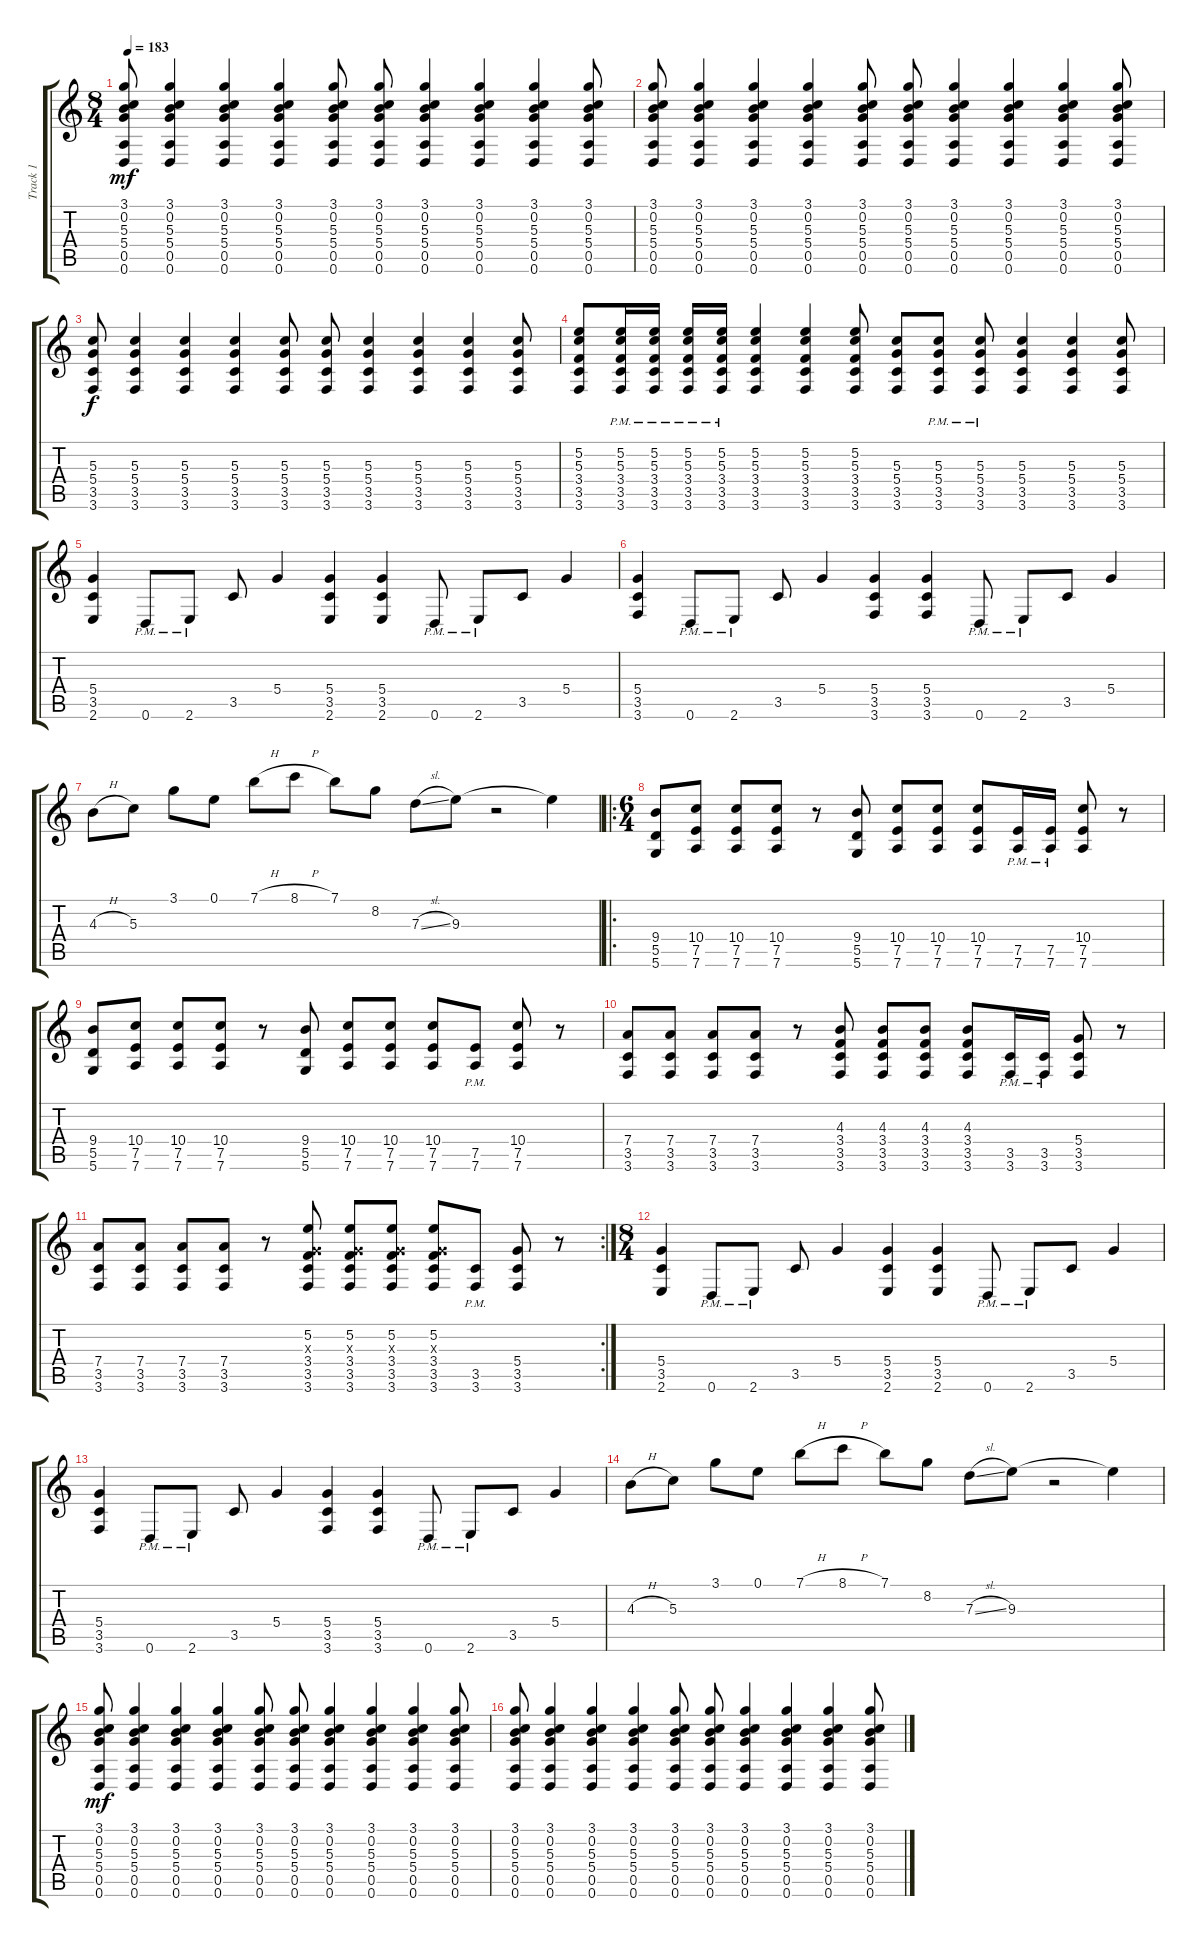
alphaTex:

\track ("Track 1" "Track 1") {instrument distortionguitar}
\staff {score tabs}
\tuning (E4 B3 G3 D3 A2 D2) {hide}
\ts (8 4)
\tempo 183
\clef g2
\ks c
(3.1 0.2 5.3 5.4 0.5 0.6).8{dy mf} (3.1 0.2 5.3 5.4 0.5 0.6).4 (3.1 0.2 5.3 5.4 0.5 0.6).4 (3.1 0.2 5.3 5.4 0.5 0.6).4 (3.1 0.2 5.3 5.4 0.5 0.6).8 (3.1 0.2 5.3 5.4 0.5 0.6).8 (3.1 0.2 5.3 5.4 0.5 0.6).4 (3.1 0.2 5.3 5.4 0.5 0.6).4 (3.1 0.2 5.3 5.4 0.5 0.6).4 (3.1 0.2 5.3 5.4 0.5 0.6).8 |
(3.1 0.2 5.3 5.4 0.5 0.6).8 (3.1 0.2 5.3 5.4 0.5 0.6).4 (3.1 0.2 5.3 5.4 0.5 0.6).4 (3.1 0.2 5.3 5.4 0.5 0.6).4 (3.1 0.2 5.3 5.4 0.5 0.6).8 (3.1 0.2 5.3 5.4 0.5 0.6).8 (3.1 0.2 5.3 5.4 0.5 0.6).4 (3.1 0.2 5.3 5.4 0.5 0.6).4 (3.1 0.2 5.3 5.4 0.5 0.6).4 (3.1 0.2 5.3 5.4 0.5 0.6).8 |
(5.3 5.4 3.5 3.6).8{dy f} (5.3 5.4 3.5 3.6).4 (5.3 5.4 3.5 3.6).4 (5.3 5.4 3.5 3.6).4 (5.3 5.4 3.5 3.6).8 (5.3 5.4 3.5 3.6).8 (5.3 5.4 3.5 3.6).4 (5.3 5.4 3.5 3.6).4 (5.3 5.4 3.5 3.6).4 (5.3 5.4 3.5 3.6).8 |
(5.2 5.3 3.4 3.5 3.6).8 (5.2{pm} 5.3{pm} 3.4{pm} 3.5{pm} 3.6{pm}).16 (5.2{pm} 5.3{pm} 3.4{pm} 3.5{pm} 3.6{pm}).16 (5.2{pm} 5.3{pm} 3.4{pm} 3.5{pm} 3.6{pm}).16 (5.2{pm} 5.3{pm} 3.4{pm} 3.5{pm} 3.6{pm}).16 (5.2 5.3 3.4 3.5 3.6).4 (5.2 5.3 3.4 3.5 3.6).4 (5.2 5.3 3.4 3.5 3.6).8 (5.3 5.4 3.5 3.6).8 (5.3{pm} 5.4{pm} 3.5{pm} 3.6{pm}).8 (5.3{pm} 5.4{pm} 3.5{pm} 3.6{pm}).8 (5.3 5.4 3.5 3.6).4 (5.3 5.4 3.5 3.6).4 (5.3 5.4 3.5 3.6).8 |
(5.4 3.5 2.6).4 0.6{pm}.8 2.6{pm}.8 3.5.8 5.4.4 (5.4 3.5 2.6).4 (5.4 3.5 2.6).4 0.6{pm}.8 2.6{pm}.8 3.5.8 5.4.4 |
(5.4 3.5 3.6).4 0.6{pm}.8 2.6{pm}.8 3.5.8 5.4.4 (5.4 3.5 3.6).4 (5.4 3.5 3.6).4 0.6{pm}.8 2.6{pm}.8 3.5.8 5.4.4 |
4.3{h}.8 5.3.8 3.1.8 0.1.8 7.1{h}.8 8.1{h}.8 7.1.8 8.2.8 7.3{sl}.8 9.3.8 r.2 9.3{t}.4 |
\ro
\ts (6 4)
(9.4 5.5 5.6).8 (10.4 7.5 7.6).8 (10.4 7.5 7.6).8 (10.4 7.5 7.6).8 r.8 (9.4 5.5 5.6).8 (10.4 7.5 7.6).8 (10.4 7.5 7.6).8 (10.4 7.5 7.6).8 (7.5 7.6{pm}).16 (7.5 7.6{pm}).16 (10.4 7.5 7.6).8 r.8 |
(9.4 5.5 5.6).8 (10.4 7.5 7.6).8 (10.4 7.5 7.6).8 (10.4 7.5 7.6).8 r.8 (9.4 5.5 5.6).8 (10.4 7.5 7.6).8 (10.4 7.5 7.6).8 (10.4 7.5 7.6).8 (7.5 7.6{pm}).8 (10.4 7.5 7.6).8 r.8 |
(7.4 3.5 3.6).8 (7.4 3.5 3.6).8 (7.4 3.5 3.6).8 (7.4 3.5 3.6).8 r.8 (4.3 3.4 3.5 3.6).8 (4.3 3.4 3.5 3.6).8 (4.3 3.4 3.5 3.6).8 (4.3 3.4 3.5 3.6).8 (3.5 3.6{pm}).16 (3.5 3.6{pm}).16 (5.4 3.5 3.6).8 r.8 |
\rc 2
(7.4 3.5 3.6).8 (7.4 3.5 3.6).8 (7.4 3.5 3.6).8 (7.4 3.5 3.6).8 r.8 (5.2 0.3{x} 3.4 3.5 3.6).8 (5.2 0.3{x} 3.4 3.5 3.6).8 (5.2 0.3{x} 3.4 3.5 3.6).8 (5.2 0.3{x} 3.4 3.5 3.6).8 (3.5 3.6{pm}).8 (5.4 3.5 3.6).8 r.8 |
\ts (8 4)
(5.4 3.5 2.6).4 0.6{pm}.8 2.6{pm}.8 3.5.8 5.4.4 (5.4 3.5 2.6).4 (5.4 3.5 2.6).4 0.6{pm}.8 2.6{pm}.8 3.5.8 5.4.4 |
(5.4 3.5 3.6).4 0.6{pm}.8 2.6{pm}.8 3.5.8 5.4.4 (5.4 3.5 3.6).4 (5.4 3.5 3.6).4 0.6{pm}.8 2.6{pm}.8 3.5.8 5.4.4 |
4.3{h}.8 5.3.8 3.1.8 0.1.8 7.1{h}.8 8.1{h}.8 7.1.8 8.2.8 7.3{sl}.8 9.3.8 r.2 9.3{t}.4 |
(3.1 0.2 5.3 5.4 0.5 0.6).8{dy mf volume 10} (3.1 0.2 5.3 5.4 0.5 0.6).4 (3.1 0.2 5.3 5.4 0.5 0.6).4 (3.1 0.2 5.3 5.4 0.5 0.6).4 (3.1 0.2 5.3 5.4 0.5 0.6).8 (3.1 0.2 5.3 5.4 0.5 0.6).8 (3.1 0.2 5.3 5.4 0.5 0.6).4 (3.1 0.2 5.3 5.4 0.5 0.6).4 (3.1 0.2 5.3 5.4 0.5 0.6).4 (3.1 0.2 5.3 5.4 0.5 0.6).8 |
(3.1 0.2 5.3 5.4 0.5 0.6).8 (3.1 0.2 5.3 5.4 0.5 0.6).4 (3.1 0.2 5.3 5.4 0.5 0.6).4 (3.1 0.2 5.3 5.4 0.5 0.6).4 (3.1 0.2 5.3 5.4 0.5 0.6).8 (3.1 0.2 5.3 5.4 0.5 0.6).8 (3.1 0.2 5.3 5.4 0.5 0.6).4 (3.1 0.2 5.3 5.4 0.5 0.6).4 (3.1 0.2 5.3 5.4 0.5 0.6).4 (3.1 0.2 5.3 5.4 0.5 0.6).8
